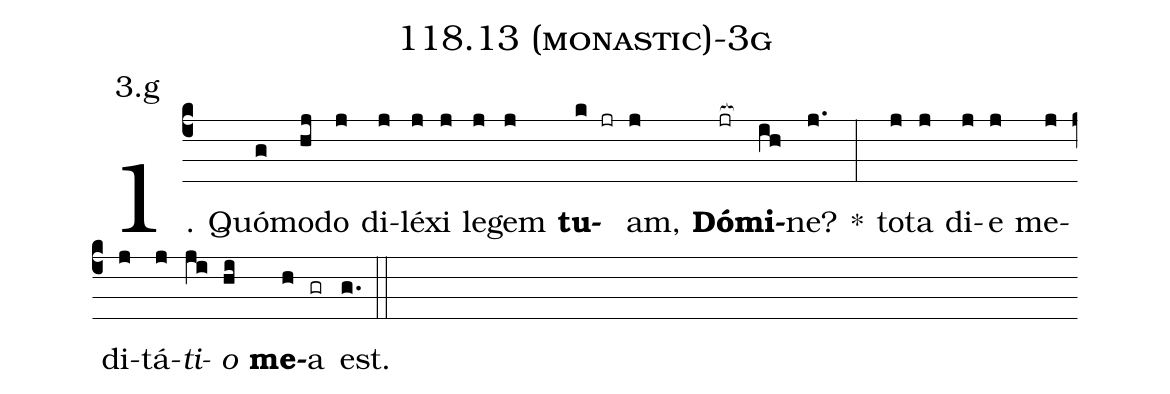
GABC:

name: 118.13 (monastic)-3g;
annotation: 3.g;
%%
(c4)1. Quó(g)mo(hj)do(j) di(j)lé(j)xi(j) le(j)gem(j) <b>tu</b>(k jr)am,(j) <b>Dó</b>(jr[ocb:1{])<b>mi</b>(ih[ocb:0}])ne?(j.) *(:) to(j)ta(j) di(j)e(j) me(j)di(j)tá(j)<i>ti</i>(ji)<i>o</i>(hi) <b>me</b>(h)a(gr) est.(g.) (::)
